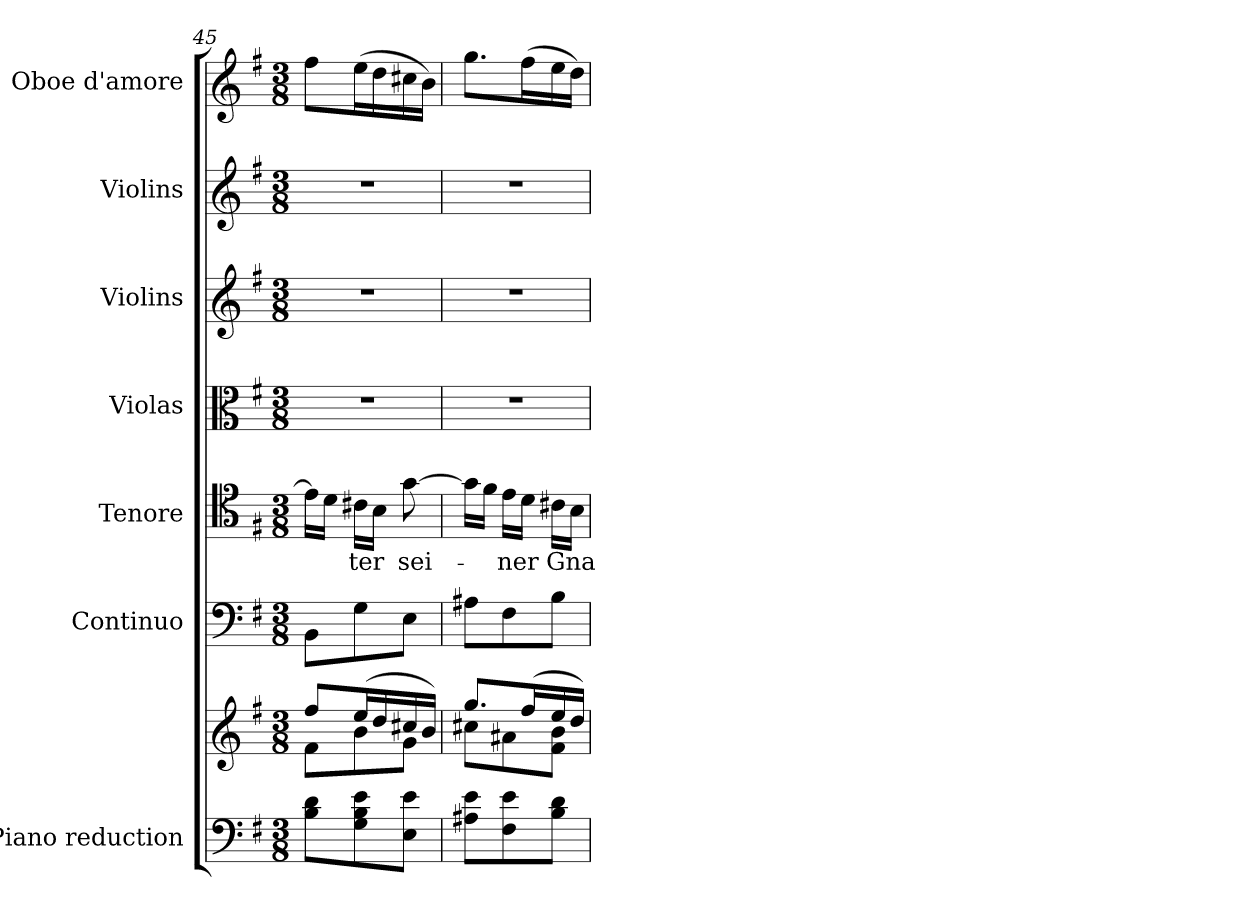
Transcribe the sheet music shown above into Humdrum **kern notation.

**kern	**kern	**kern	**kern	**text	**kern	**kern	**kern	**kern
*part7	*part7	*part6	*part5	*part5	*part4	*part3	*part2	*part1
*staff8	*staff7	*staff6	*staff5	*staff5	*staff4	*staff3	*staff2	*staff1
*I"Piano reduction	*	*I"Continuo	*I"Tenore	*	*I"Violas	*I"Violins	*I"Violins	*I"Oboe d'amore
*I'Pno	*	*	*	*	*	*	*	*I'Ob
*clefF4	*clefG2	*clefF4	*clefC4	*	*clefC3	*clefG2	*clefG2	*clefG2
*k[f#]	*k[f#]	*k[f#]	*k[f#]	*	*k[f#]	*k[f#]	*k[f#]	*k[f#]
*M3/8	*M3/8	*M3/8	*M3/8	*	*M3/8	*M3/8	*M3/8	*M3/8
=45	=45	=45	=45	=45	=45	=45	=45	=45
*	*^	*	*	*	*	*	*	*
8B\ 8d\L	8ff#/L	8f#\L	8BB\L	16e\LL]	.	4.r	4.r	4.r	8ff#\L
.	.	.	.	16d\JJ	.	.	.	.	.
!	!	!	!	!	!LO:LY:b	!	!	!	!
8G\ 8B\ 8e\	(16ee/L	8b\	8G\	16c#X\LL	-ter	.	.	.	(16ee\L
.	16dd/	.	.	16B\JJ	.	.	.	.	16dd\
!	!	!	!	!	!LO:LY:b	!	!	!	!
8E\ 8e\J	16cc#X/	8g\J	8E\J	[8g\	sei-	.	.	.	16cc#X\
.	16b/JJ)	.	.	.	.	.	.	.	16b\JJ)
=46	=46	=46	=46	=46	=46	=46	=46	=46	=46
8A#X\ 8e\L	8.gg/L	8cc#X\L	8A#X\L	16g\LL]	.	4.r	4.r	4.r	8.gg\L
.	.	.	.	16f#\JJ	.	.	.	.	.
!	!	!	!	!	!LO:LY:b	!	!	!	!
8F#\ 8e\	.	8a#X\	8F#\	16e\LL	-ner	.	.	.	.
.	(16ff#/L	.	.	16d\JJ	.	.	.	.	(16ff#\L
!	!	!	!	!	!LO:LY:b	!	!	!	!
8B\ 8d\J	16ee/	8f#\ 8b\J	8B\J	16c#X\LL	Gna-	.	.	.	16ee\
.	16dd/JJ)	.	.	16B\JJ	.	.	.	.	16dd\JJ)
*	*v	*v	*	*	*	*	*	*	*
=	=	=	=	=	=	=	=	=
*-	*-	*-	*-	*-	*-	*-	*-	*-
